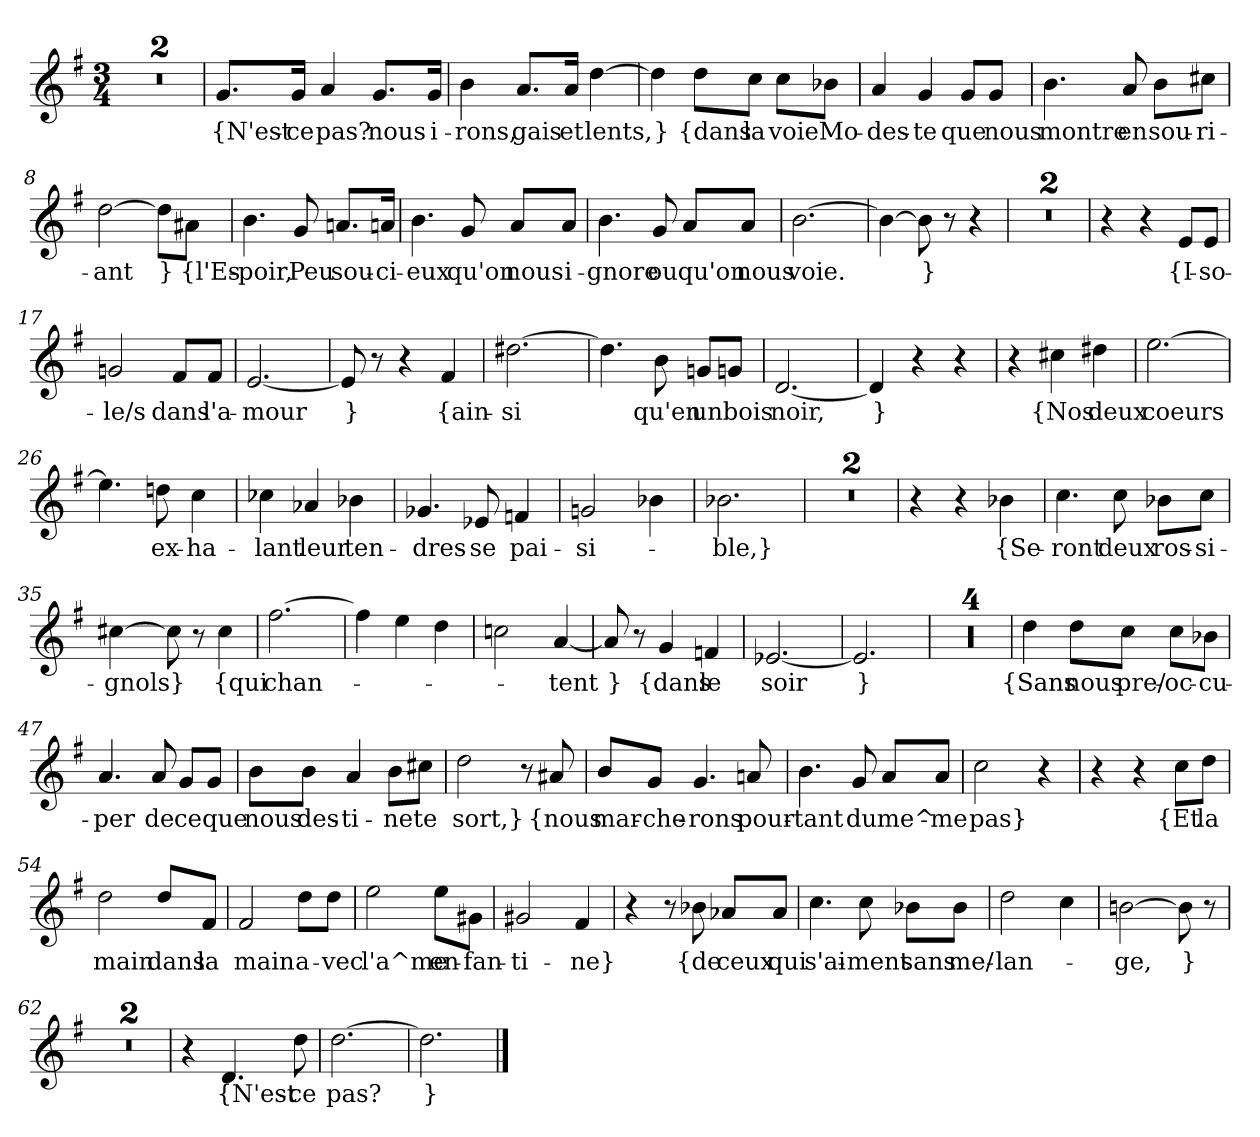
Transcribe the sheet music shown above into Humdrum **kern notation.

**kern	**text
*part1	*part1
*staff1	*staff1
*clefG2	*
*k[f#]	*
*M3/4	*
=1	=1
2.r	.
=2	=2
2.r	.
=3	=3
8.g/L	{N'est-
16g/Jk	-ce
4a	pas?
8.g/L	nous
16g/Jk	i-
=4	=4
4b	-rons,
8.a/L	gais
16a/Jk	et
[4dd	lents,
=5	=5
4dd]	}
8dd\L	{dans
8cc\J	la
8cc\L	voie
8b-X\J	Mo-
=6	=6
4a	-des-
4g	-te
8g/L	que
8g/J	nous
=7	=7
4.b	montre
8a	-en
8b\L	sou-
8cc#X\J	-ri-
=8	=8
[2dd	-ant
8dd\L]	}
8a#X\J	{l'Es-
=9	=9
4.b	-poir,
8g	Peu
8.an/L	sou-
16an/Jk	-ci-
=10	=10
4.b	-eux
8g	qu'on
8a/L	nous
8a/J	i-
=11	=11
4.b	-gnore
8g	ou
8a/L	qu'on
8a/J	nous
=12	=12
[2.b	voie.
=13	=13
4b_	.
8b]	}
8r	.
4r	.
=14	=14
2.r	.
=15	=15
2.r	.
=16	=16
4r	.
4r	.
8e/L	{I-
8e/J	-so-
=17	=17
2gn	-le/s
8f#/L	dans
8f#/J	l'a-
=18	=18
[2.e	-mour
=19	=19
8e]	}
8r	.
4r	.
4f#	{ain-
=20	=20
[2.dd#X	-si
=21	=21
4.dd#]	.
8b	qu'en
8gn/L	un
8gn/J	bois
=22	=22
[2.d	noir,
=23	=23
4d]	}
4r	.
4r	.
=24	=24
4r	.
4cc#X	{Nos
4dd#X	deux
=25	=25
[2.ee	coeurs
=26	=26
4.ee]	.
8ddn	ex-
4cc	-ha-
=27	=27
4cc-X	-lant
4a-X	leur
4b-X	ten-
=28	=28
4.g-X	-dres-
8e-X	-se
4fn	pai-
=29	=29
2gn	-si-
4b-X	.
=30	=30
2.b-X	-ble,}
=31	=31
2.r	.
=32	=32
2.r	.
=33	=33
4r	.
4r	.
4b-X	{Se-
=34	=34
4.cc	-ront
8cc	deux
8b-X\L	ros-
8cc\J	-si-
=35	=35
[4cc#X	-gnols
8cc#]	}
8r	.
4cc#	{qui
=36	=36
[2.ff#	chan-
=37	=37
4ff#]	.
4ee	.
4dd	.
=38	=38
2ccn	.
[4a	-tent
=39	=39
8a]	}
8r	.
4g	{dans
4fn	le
=40	=40
[2.e-X	soir
=41	=41
2.e-]	}
=42	=42
2.r	.
=43	=43
2.r	.
=44	=44
2.r	.
=45	=45
2.r	.
=46	=46
4dd	{Sans
8dd\L	nous
8cc\J	pre/-
8cc\L	-oc-
8b-X\J	-cu-
=47	=47
4.a	-per
8a	de
8g/L	ce
8g/J	que
=48	=48
8b\L	nous
8b\J	des-
4a	-ti-
8b\L	-ne
8cc#X\J	te
=49	=49
2dd	sort,}
8r	.
8a#X	{nous
=50	=50
8b/L	mar-
8g/J	-che-
4.g	-rons
8an	pour-
=51	=51
4.b	-tant
8g	du
8a/L	me^-
8a/J	-me
=52	=52
2cc	pas}
4r	.
=53	=53
4r	.
4r	.
8cc\L	{Et
8dd\J	la
=54	=54
2dd	main
8dd/L	dans
8f#/J	la
=55	=55
2f#	main
8dd\L	a-
8dd\J	-vec
=56	=56
2ee	l'a^me
8ee\L	en-
8g#X\J	-fan-
=57	=57
2g#X	-ti-
4f#	-ne}
=58	=58
4r	.
8r	.
8b-X	{de
8a-X/L	ceux
8a-/J	qui
=59	=59
4.cc	s'ai-
8cc	-ment
8b-X\L	sans
8b-\J	me/-
=60	=60
2dd	-lan-
4cc	.
=61	=61
[2bn	-ge,
8bn]	}
8r	.
=62	=62
2.r	.
=63	=63
2.r	.
=64	=64
4r	.
4.d	{N'est-
8dd	-ce
=65	=65
[2.dd	pas?
=66	=66
2.dd]	}
==	==
*-	*-
